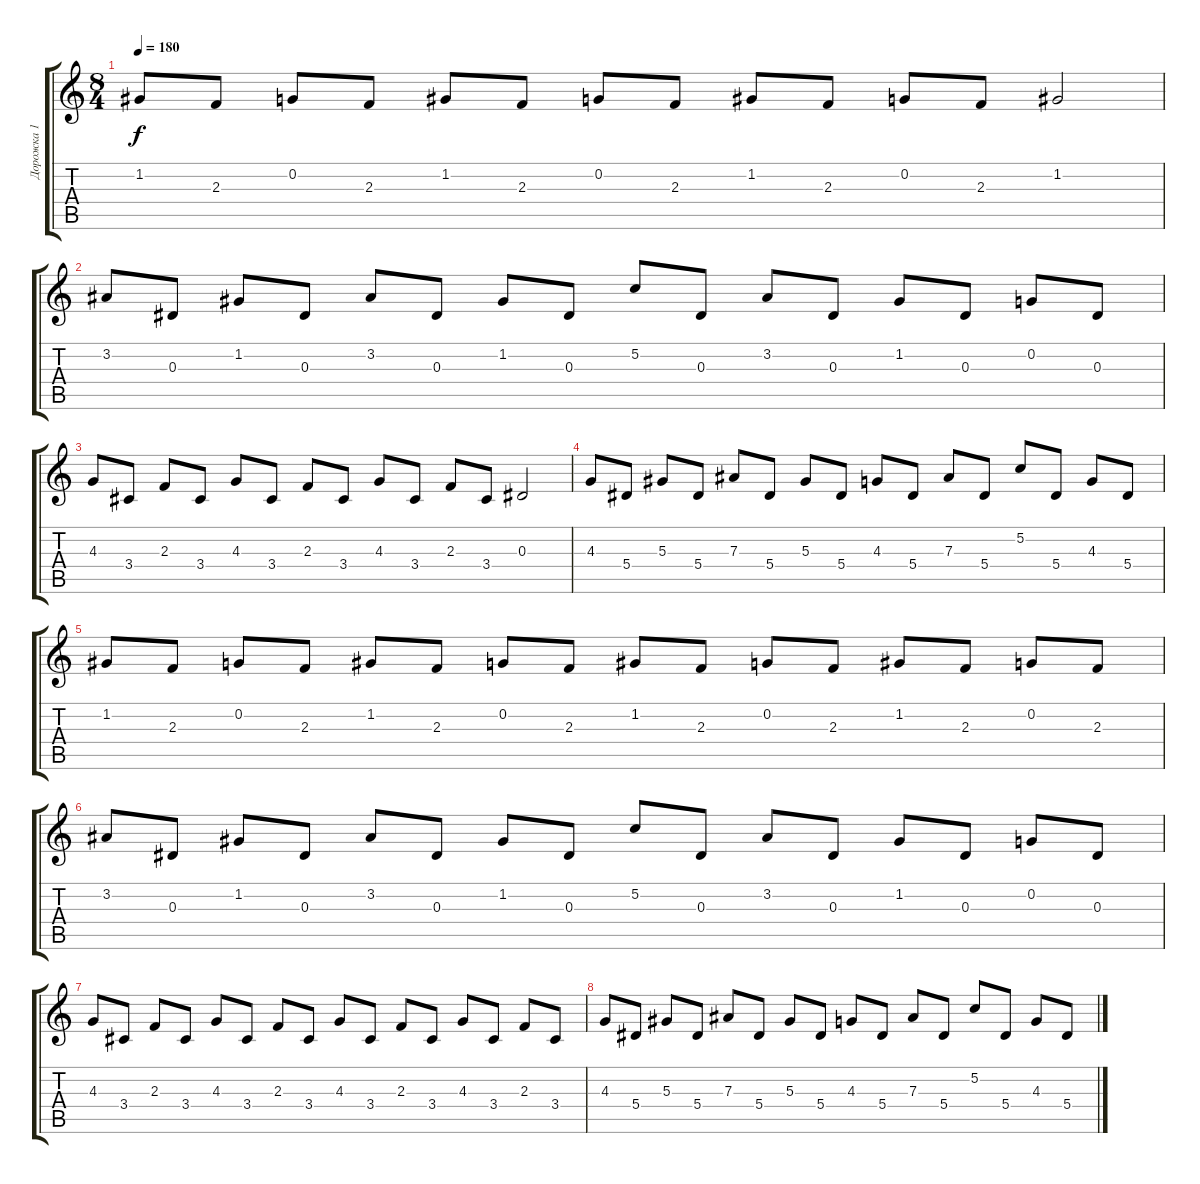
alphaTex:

\track ("Дорожка 1" "Дорожка 1") {instrument electricguitarclean}
\staff {score tabs}
\tuning (C4 G3 Eb3 Bb2 F2 C2) {hide}
\ts (8 4)
\section ("" "")
\tempo 180
\clef g2
\ks c
1.2.8{dy f volume 13} 2.3.8 0.2.8 2.3.8 1.2.8 2.3.8 0.2.8 2.3.8 1.2.8 2.3.8 0.2.8 2.3.8 1.2.2 |
3.2.8 0.3.8 1.2.8 0.3.8 3.2.8 0.3.8 1.2.8 0.3.8 5.2.8 0.3.8 3.2.8 0.3.8 1.2.8 0.3.8 0.2.8 0.3.8 |
4.3.8 3.4.8 2.3.8 3.4.8 4.3.8 3.4.8 2.3.8 3.4.8 4.3.8 3.4.8 2.3.8 3.4.8 0.3.2 |
4.3.8 5.4.8 5.3.8 5.4.8 7.3.8 5.4.8 5.3.8 5.4.8 4.3.8 5.4.8 7.3.8 5.4.8 5.2.8 5.4.8 4.3.8 5.4.8 |
1.2.8{volume 13} 2.3.8 0.2.8 2.3.8 1.2.8 2.3.8 0.2.8 2.3.8 1.2.8 2.3.8 0.2.8 2.3.8 1.2.8 2.3.8 0.2.8 2.3.8 |
3.2.8 0.3.8 1.2.8 0.3.8 3.2.8 0.3.8 1.2.8 0.3.8 5.2.8 0.3.8 3.2.8 0.3.8 1.2.8 0.3.8 0.2.8 0.3.8 |
4.3.8 3.4.8 2.3.8 3.4.8 4.3.8 3.4.8 2.3.8 3.4.8 4.3.8 3.4.8 2.3.8 3.4.8 4.3.8 3.4.8 2.3.8 3.4.8 |
4.3.8 5.4.8 5.3.8 5.4.8 7.3.8 5.4.8 5.3.8 5.4.8 4.3.8 5.4.8 7.3.8 5.4.8 5.2.8 5.4.8 4.3.8 5.4.8
